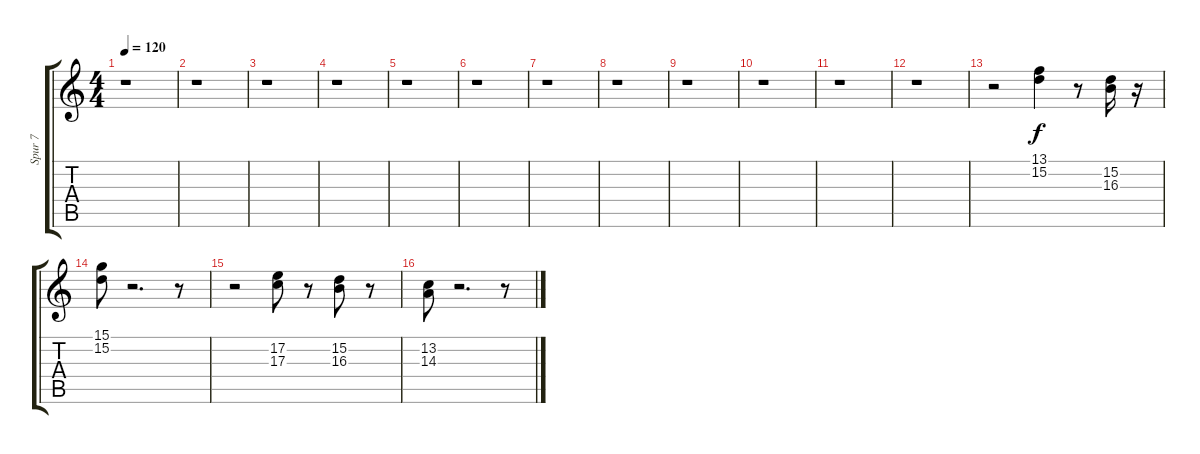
\track ("Spur 7" "Spur 7") {instrument pizzicatostrings}
\staff {score tabs}
\tuning (E4 B3 G3 D3 A2 E2) {hide}
\ts (4 4)
\tempo 120
\clef g2
\ks c
r.1{dy f} |
r.1 |
r.1 |
r.1 |
r.1 |
r.1 |
r.1 |
r.1 |
r.1 |
r.1 |
r.1 |
r.1 |
r.2 (13.1 15.2).4 r.8 (15.2 16.3).16 r.16 |
(15.1 15.2).8 r.2{d} r.8 |
r.2 (17.2 17.3).8 r.8 (15.2 16.3).8 r.8 |
(13.2 14.3).8 r.2{d} r.8
